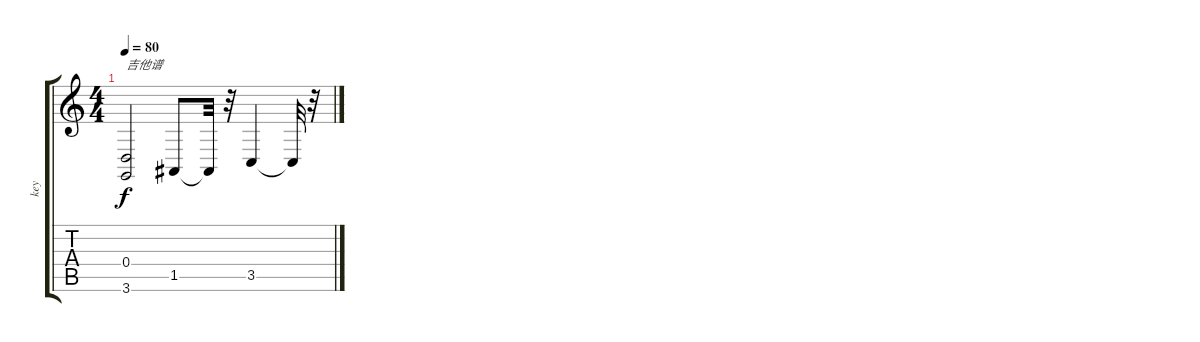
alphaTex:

\track ("key" "key") {instrument drawbarorgan}
\staff {score tabs}
\tuning (E4 B3 G3 D3 A2 E2) {hide}
\ts (4 4)
\tempo 80
\clef g2
\ks c
(0.4{t} 3.6{t}).2{txt "吉他谱" dy f} 1.5.8 1.5{t}.32 r.32 3.5.4 3.5{t}.32 r.32
